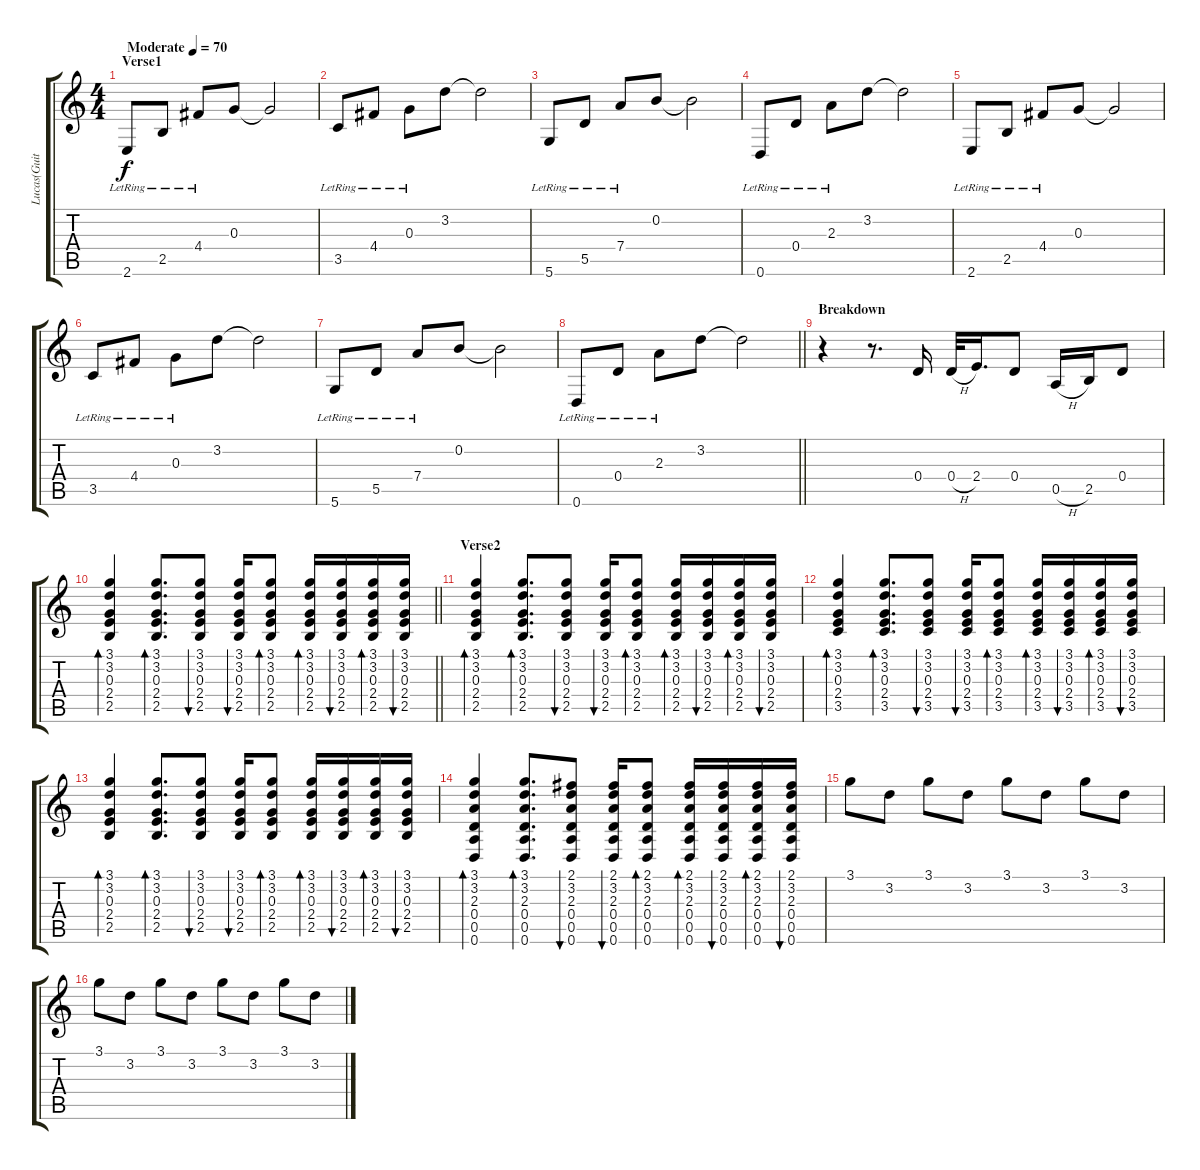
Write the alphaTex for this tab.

\track ("Lucas(Guitarra)" "Lucas(Guit") {instrument acousticguitarsteel}
\staff {score tabs}
\tuning (E4 B3 G3 D3 A2 D2) {hide}
\ts (4 4)
\section ("" "Verse1")
\tempo (70 "Moderate")
\clef g2
\ks c
2.6{lr}.8{dy f instrument acousticguitarsteel} 2.5{lr}.8 4.4{lr}.8 0.3.8 0.3{t}.2 |
3.5{lr}.8 4.4{lr}.8 0.3{lr}.8 3.2.8 3.2{t}.2 |
5.6{lr}.8 5.5{lr}.8 7.4{lr}.8 0.2.8 0.2{t}.2 |
0.6{lr}.8 0.4{lr}.8 2.3{lr}.8 3.2.8 3.2{t}.2 |
2.6{lr}.8 2.5{lr}.8 4.4{lr}.8 0.3.8 0.3{t}.2 |
3.5{lr}.8 4.4{lr}.8 0.3{lr}.8 3.2.8 3.2{t}.2 |
5.6{lr}.8 5.5{lr}.8 7.4{lr}.8 0.2.8 0.2{t}.2 |
\barLineRight lightlight
0.6{lr}.8 0.4{lr}.8 2.3{lr}.8 3.2.8 3.2{t}.2 |
\section ("" "Breakdown")
r.4 r.8{d} 0.4.16 0.4{h}.32 2.4.16{d} 0.4.8 0.5{h}.16 2.5.16 0.4.8 |
\barLineRight lightlight
(3.1 3.2 0.3 2.4 2.5).4{bd 60 volume 8 instrument electricguitarclean} (3.1 3.2 0.3 2.4 2.5).8{d bd 30} (3.1 3.2 0.3 2.4 2.5).8{bu 30} (3.1 3.2 0.3 2.4 2.5).16{bu 30} (3.1 3.2 0.3 2.4 2.5).8{bd 30} (3.1 3.2 0.3 2.4 2.5).16{bd 30} (3.1 3.2 0.3 2.4 2.5).16{bu 30} (3.1 3.2 0.3 2.4 2.5).16{bd 30} (3.1 3.2 0.3 2.4 2.5).16{bu 30} |
\section ("" "Verse2")
(3.1 3.2 0.3 2.4 2.5).4{bd 60} (3.1 3.2 0.3 2.4 2.5).8{d bd 30} (3.1 3.2 0.3 2.4 2.5).8{bu 30} (3.1 3.2 0.3 2.4 2.5).16{bu 30} (3.1 3.2 0.3 2.4 2.5).8{bd 30} (3.1 3.2 0.3 2.4 2.5).16{bd 30} (3.1 3.2 0.3 2.4 2.5).16{bu 30} (3.1 3.2 0.3 2.4 2.5).16{bd 30} (3.1 3.2 0.3 2.4 2.5).16{bu 30} |
(3.1 3.2 0.3 2.4 3.5).4{bd 30} (3.1 3.2 0.3 2.4 3.5).8{d bd 30} (3.1 3.2 0.3 2.4 3.5).8{bu 30} (3.1 3.2 0.3 2.4 3.5).16{bu 30} (3.1 3.2 0.3 2.4 3.5).8{bd 30} (3.1 3.2 0.3 2.4 3.5).16{bd 30} (3.1 3.2 0.3 2.4 3.5).16{bu 30} (3.1 3.2 0.3 2.4 3.5).16{bd 30} (3.1 3.2 0.3 2.4 3.5).16{bu 30} |
(3.1 3.2 0.3 2.4 2.5).4{bd 60} (3.1 3.2 0.3 2.4 2.5).8{d bd 30} (3.1 3.2 0.3 2.4 2.5).8{bu 30} (3.1 3.2 0.3 2.4 2.5).16{bu 30} (3.1 3.2 0.3 2.4 2.5).8{bd 30} (3.1 3.2 0.3 2.4 2.5).16{bd 30} (3.1 3.2 0.3 2.4 2.5).16{bu 30} (3.1 3.2 0.3 2.4 2.5).16{bd 30} (3.1 3.2 0.3 2.4 2.5).16{bu 30} |
(3.1 3.2 2.3 0.4 0.5 0.6).4{bd 30} (3.1 3.2 2.3 0.4 0.5 0.6).8{d bd 30} (2.1 3.2 2.3 0.4 0.5 0.6).8{bu 30} (2.1 3.2 2.3 0.4 0.5 0.6).16{bu 30} (2.1 3.2 2.3 0.4 0.5 0.6).8{bd 30} (2.1 3.2 2.3 0.4 0.5 0.6).16{bd 30} (2.1 3.2 2.3 0.4 0.5 0.6).16{bu 30} (2.1 3.2 2.3 0.4 0.5 0.6).16{bd 30} (2.1 3.2 2.3 0.4 0.5 0.6).16{bu 30} |
3.1.8{volume 12} 3.2.8 3.1.8 3.2.8 3.1.8 3.2.8 3.1.8 3.2.8 |
3.1.8 3.2.8 3.1.8 3.2.8 3.1.8 3.2.8 3.1.8 3.2.8
